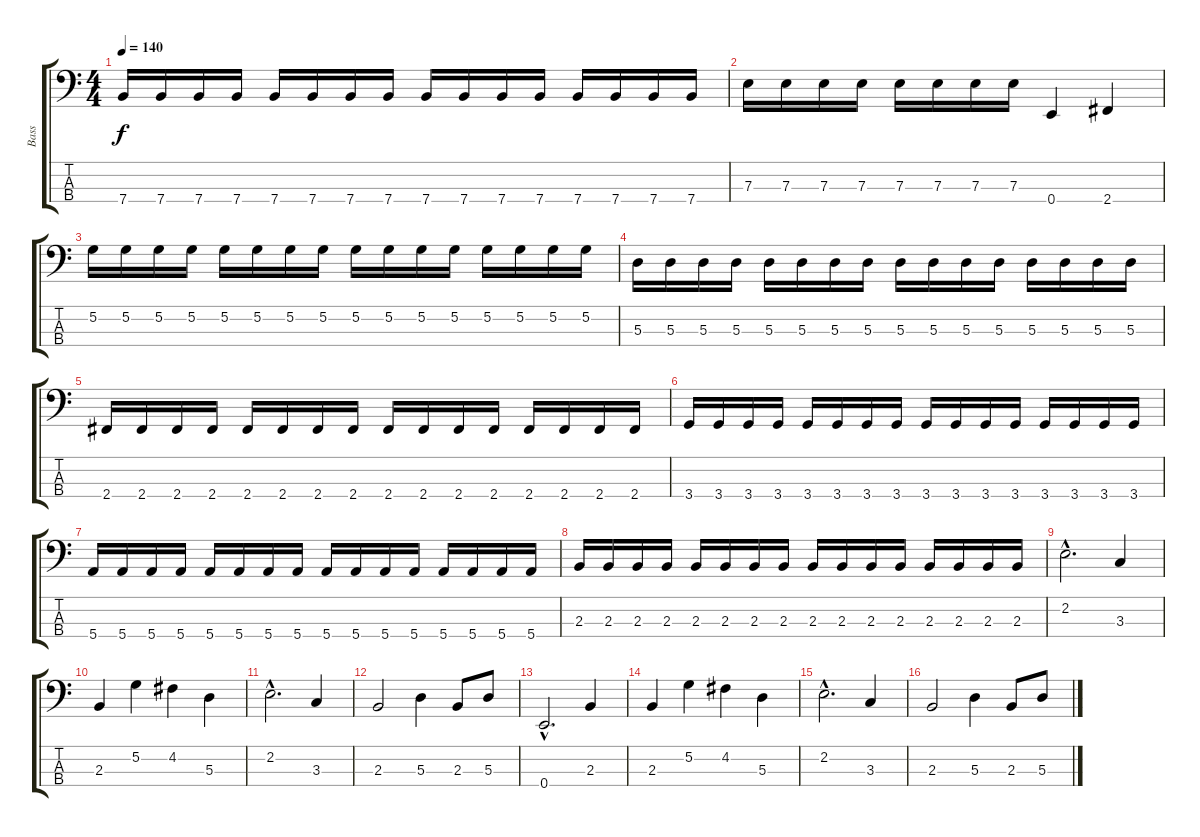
\track ("Bass" "Bass") {instrument slapbass1}
\staff {score tabs}
\tuning (G2 D2 A1 E1) {hide}
\ts (4 4)
\tempo 140
\clef f4
\ks c
7.4.16{dy f} 7.4.16 7.4.16 7.4.16 7.4.16 7.4.16 7.4.16 7.4.16 7.4.16 7.4.16 7.4.16 7.4.16 7.4.16 7.4.16 7.4.16 7.4.16 |
7.3.16 7.3.16 7.3.16 7.3.16 7.3.16 7.3.16 7.3.16 7.3.16 0.4.4 2.4.4 |
5.2.16 5.2.16 5.2.16 5.2.16 5.2.16 5.2.16 5.2.16 5.2.16 5.2.16 5.2.16 5.2.16 5.2.16 5.2.16 5.2.16 5.2.16 5.2.16 |
5.3.16 5.3.16 5.3.16 5.3.16 5.3.16 5.3.16 5.3.16 5.3.16 5.3.16 5.3.16 5.3.16 5.3.16 5.3.16 5.3.16 5.3.16 5.3.16 |
2.4.16 2.4.16 2.4.16 2.4.16 2.4.16 2.4.16 2.4.16 2.4.16 2.4.16 2.4.16 2.4.16 2.4.16 2.4.16 2.4.16 2.4.16 2.4.16 |
3.4.16 3.4.16 3.4.16 3.4.16 3.4.16 3.4.16 3.4.16 3.4.16 3.4.16 3.4.16 3.4.16 3.4.16 3.4.16 3.4.16 3.4.16 3.4.16 |
5.4.16 5.4.16 5.4.16 5.4.16 5.4.16 5.4.16 5.4.16 5.4.16 5.4.16 5.4.16 5.4.16 5.4.16 5.4.16 5.4.16 5.4.16 5.4.16 |
2.3.16 2.3.16 2.3.16 2.3.16 2.3.16 2.3.16 2.3.16 2.3.16 2.3.16 2.3.16 2.3.16 2.3.16 2.3.16 2.3.16 2.3.16 2.3.16 |
2.2{hac}.2{d} 3.3.4 |
2.3.4 5.2.4 4.2.4 5.3.4 |
2.2{hac}.2{d} 3.3.4 |
2.3.2 5.3.4 2.3.8 5.3.8 |
0.4{hac}.2{d} 2.3.4 |
2.3.4 5.2.4 4.2.4 5.3.4 |
2.2{hac}.2{d} 3.3.4 |
2.3.2 5.3.4 2.3.8 5.3.8
